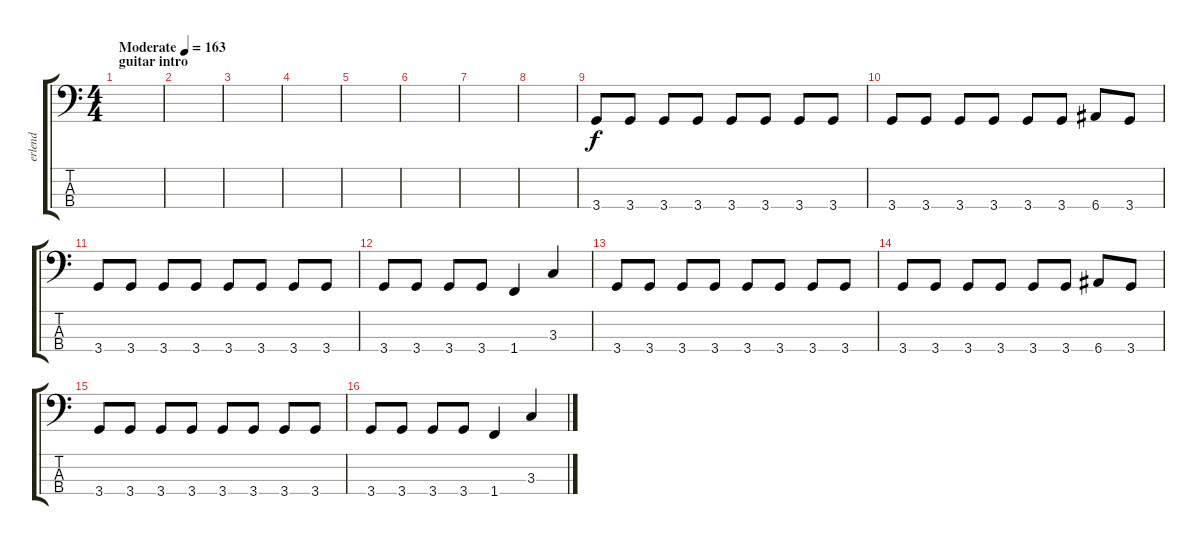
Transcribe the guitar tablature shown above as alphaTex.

\track ("erlend" "erlend") {instrument electricbassfinger}
\staff {score tabs}
\tuning (G2 D2 A1 E1) {hide}
\ts (4 4)
\section ("" "guitar intro")
\tempo (163 "Moderate")
\clef f4
\ks c
|
|
|
|
|
|
|
|
3.4.8 3.4.8 3.4.8 3.4.8 3.4.8 3.4.8 3.4.8 3.4.8 |
3.4.8 3.4.8 3.4.8 3.4.8 3.4.8 3.4.8 6.4.8 3.4.8 |
3.4.8 3.4.8 3.4.8 3.4.8 3.4.8 3.4.8 3.4.8 3.4.8 |
3.4.8 3.4.8 3.4.8 3.4.8 1.4.4 3.3.4 |
3.4.8 3.4.8 3.4.8 3.4.8 3.4.8 3.4.8 3.4.8 3.4.8 |
3.4.8 3.4.8 3.4.8 3.4.8 3.4.8 3.4.8 6.4.8 3.4.8 |
3.4.8 3.4.8 3.4.8 3.4.8 3.4.8 3.4.8 3.4.8 3.4.8 |
3.4.8 3.4.8 3.4.8 3.4.8 1.4.4 3.3.4
